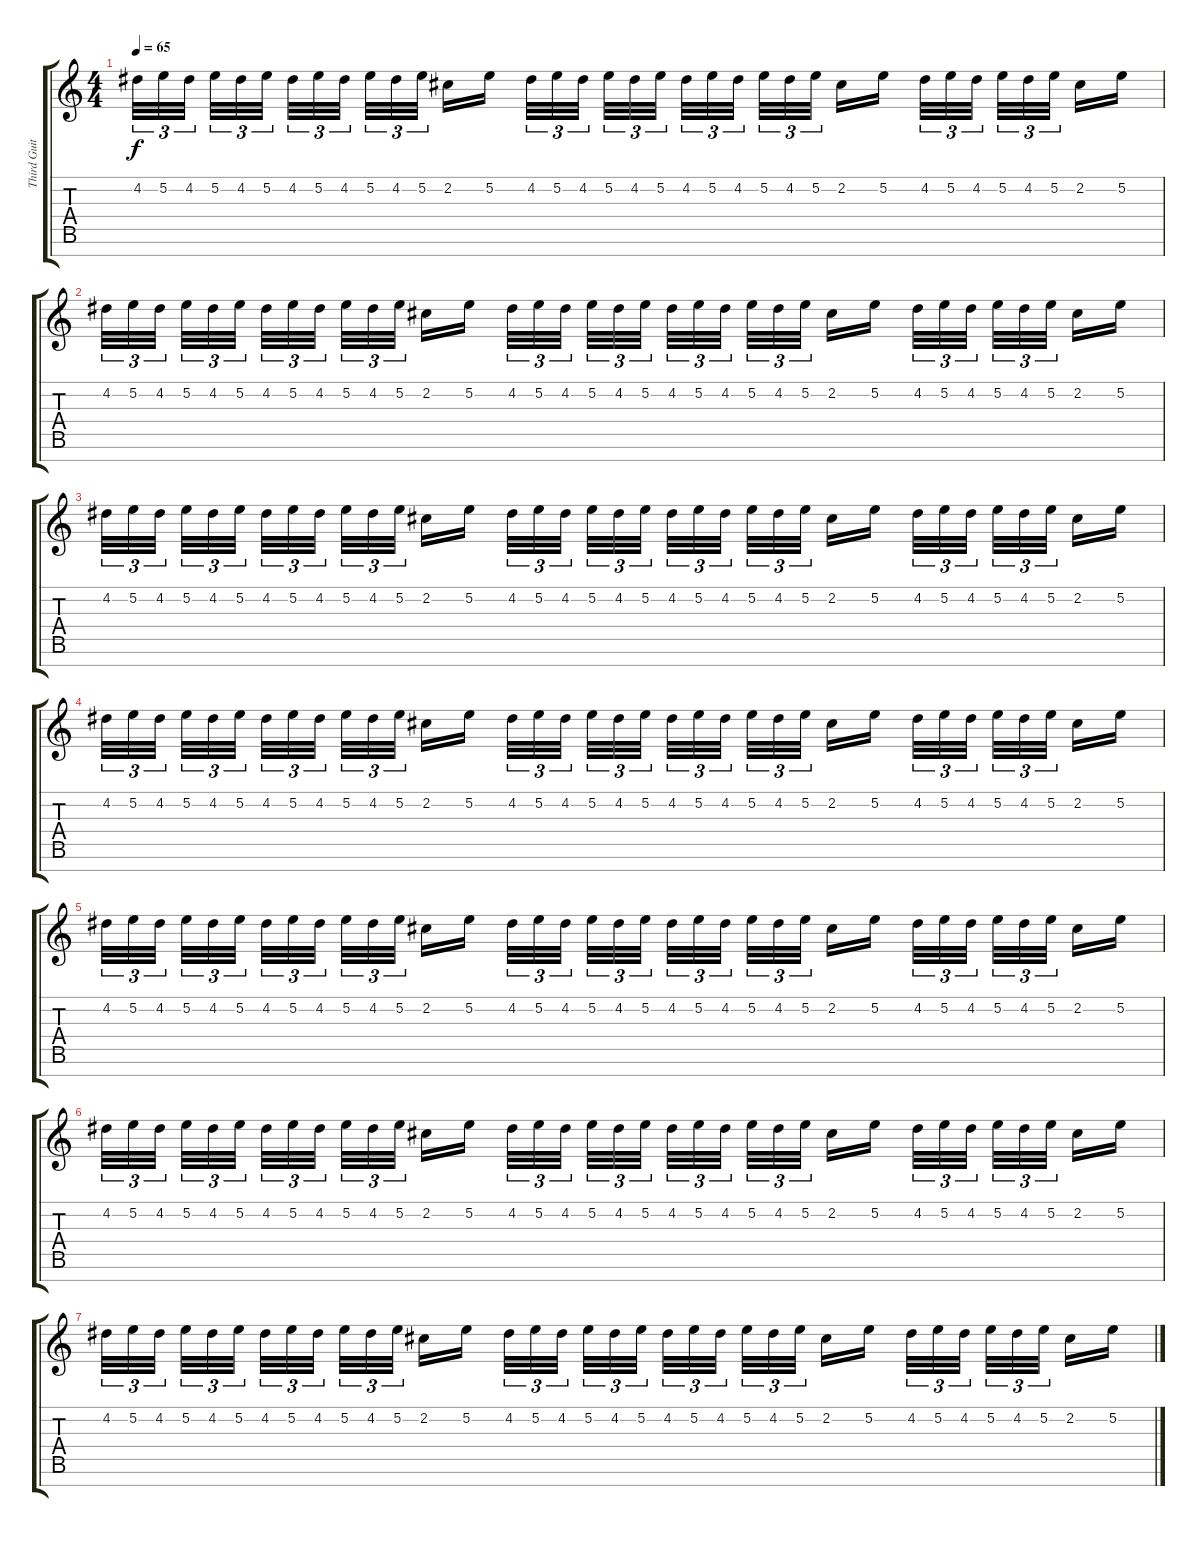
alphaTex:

\track ("Third Guitar" "Third Guit") {instrument distortionguitar}
\staff {score tabs}
\tuning (E4 B3 G3 D3 A2 E2 B1) {hide}
\ts (4 4)
\tempo 65
\clef g2
\ks c
4.2.32{tu (3 2) dy f volume 8} 5.2.32{tu (3 2)} 4.2.32{tu (3 2)} 5.2.32{tu (3 2)} 4.2.32{tu (3 2)} 5.2.32{tu (3 2)} 4.2.32{tu (3 2)} 5.2.32{tu (3 2)} 4.2.32{tu (3 2)} 5.2.32{tu (3 2)} 4.2.32{tu (3 2)} 5.2.32{tu (3 2)} 2.2.16 5.2.16 4.2.32{tu (3 2)} 5.2.32{tu (3 2)} 4.2.32{tu (3 2)} 5.2.32{tu (3 2)} 4.2.32{tu (3 2)} 5.2.32{tu (3 2)} 4.2.32{tu (3 2)} 5.2.32{tu (3 2)} 4.2.32{tu (3 2)} 5.2.32{tu (3 2)} 4.2.32{tu (3 2)} 5.2.32{tu (3 2)} 2.2.16 5.2.16 4.2.32{tu (3 2)} 5.2.32{tu (3 2)} 4.2.32{tu (3 2)} 5.2.32{tu (3 2)} 4.2.32{tu (3 2)} 5.2.32{tu (3 2)} 2.2.16 5.2.16 |
4.2.32{tu (3 2)} 5.2.32{tu (3 2)} 4.2.32{tu (3 2)} 5.2.32{tu (3 2)} 4.2.32{tu (3 2)} 5.2.32{tu (3 2)} 4.2.32{tu (3 2)} 5.2.32{tu (3 2)} 4.2.32{tu (3 2)} 5.2.32{tu (3 2)} 4.2.32{tu (3 2)} 5.2.32{tu (3 2)} 2.2.16 5.2.16 4.2.32{tu (3 2)} 5.2.32{tu (3 2)} 4.2.32{tu (3 2)} 5.2.32{tu (3 2)} 4.2.32{tu (3 2)} 5.2.32{tu (3 2)} 4.2.32{tu (3 2)} 5.2.32{tu (3 2)} 4.2.32{tu (3 2)} 5.2.32{tu (3 2)} 4.2.32{tu (3 2)} 5.2.32{tu (3 2)} 2.2.16 5.2.16 4.2.32{tu (3 2)} 5.2.32{tu (3 2)} 4.2.32{tu (3 2)} 5.2.32{tu (3 2)} 4.2.32{tu (3 2)} 5.2.32{tu (3 2)} 2.2.16 5.2.16 |
4.2.32{tu (3 2)} 5.2.32{tu (3 2)} 4.2.32{tu (3 2)} 5.2.32{tu (3 2)} 4.2.32{tu (3 2)} 5.2.32{tu (3 2)} 4.2.32{tu (3 2)} 5.2.32{tu (3 2)} 4.2.32{tu (3 2)} 5.2.32{tu (3 2)} 4.2.32{tu (3 2)} 5.2.32{tu (3 2)} 2.2.16 5.2.16 4.2.32{tu (3 2)} 5.2.32{tu (3 2)} 4.2.32{tu (3 2)} 5.2.32{tu (3 2)} 4.2.32{tu (3 2)} 5.2.32{tu (3 2)} 4.2.32{tu (3 2)} 5.2.32{tu (3 2)} 4.2.32{tu (3 2)} 5.2.32{tu (3 2)} 4.2.32{tu (3 2)} 5.2.32{tu (3 2)} 2.2.16 5.2.16 4.2.32{tu (3 2)} 5.2.32{tu (3 2)} 4.2.32{tu (3 2)} 5.2.32{tu (3 2)} 4.2.32{tu (3 2)} 5.2.32{tu (3 2)} 2.2.16 5.2.16 |
4.2.32{tu (3 2)} 5.2.32{tu (3 2)} 4.2.32{tu (3 2)} 5.2.32{tu (3 2)} 4.2.32{tu (3 2)} 5.2.32{tu (3 2)} 4.2.32{tu (3 2)} 5.2.32{tu (3 2)} 4.2.32{tu (3 2)} 5.2.32{tu (3 2)} 4.2.32{tu (3 2)} 5.2.32{tu (3 2)} 2.2.16 5.2.16 4.2.32{tu (3 2)} 5.2.32{tu (3 2)} 4.2.32{tu (3 2)} 5.2.32{tu (3 2)} 4.2.32{tu (3 2)} 5.2.32{tu (3 2)} 4.2.32{tu (3 2)} 5.2.32{tu (3 2)} 4.2.32{tu (3 2)} 5.2.32{tu (3 2)} 4.2.32{tu (3 2)} 5.2.32{tu (3 2)} 2.2.16 5.2.16 4.2.32{tu (3 2)} 5.2.32{tu (3 2)} 4.2.32{tu (3 2)} 5.2.32{tu (3 2)} 4.2.32{tu (3 2)} 5.2.32{tu (3 2)} 2.2.16 5.2.16 |
4.2.32{tu (3 2)} 5.2.32{tu (3 2)} 4.2.32{tu (3 2)} 5.2.32{tu (3 2)} 4.2.32{tu (3 2)} 5.2.32{tu (3 2)} 4.2.32{tu (3 2)} 5.2.32{tu (3 2)} 4.2.32{tu (3 2)} 5.2.32{tu (3 2)} 4.2.32{tu (3 2)} 5.2.32{tu (3 2)} 2.2.16 5.2.16 4.2.32{tu (3 2)} 5.2.32{tu (3 2)} 4.2.32{tu (3 2)} 5.2.32{tu (3 2)} 4.2.32{tu (3 2)} 5.2.32{tu (3 2)} 4.2.32{tu (3 2)} 5.2.32{tu (3 2)} 4.2.32{tu (3 2)} 5.2.32{tu (3 2)} 4.2.32{tu (3 2)} 5.2.32{tu (3 2)} 2.2.16 5.2.16 4.2.32{tu (3 2)} 5.2.32{tu (3 2)} 4.2.32{tu (3 2)} 5.2.32{tu (3 2)} 4.2.32{tu (3 2)} 5.2.32{tu (3 2)} 2.2.16 5.2.16 |
4.2.32{tu (3 2)} 5.2.32{tu (3 2)} 4.2.32{tu (3 2)} 5.2.32{tu (3 2)} 4.2.32{tu (3 2)} 5.2.32{tu (3 2)} 4.2.32{tu (3 2)} 5.2.32{tu (3 2)} 4.2.32{tu (3 2)} 5.2.32{tu (3 2)} 4.2.32{tu (3 2)} 5.2.32{tu (3 2)} 2.2.16 5.2.16 4.2.32{tu (3 2)} 5.2.32{tu (3 2)} 4.2.32{tu (3 2)} 5.2.32{tu (3 2)} 4.2.32{tu (3 2)} 5.2.32{tu (3 2)} 4.2.32{tu (3 2)} 5.2.32{tu (3 2)} 4.2.32{tu (3 2)} 5.2.32{tu (3 2)} 4.2.32{tu (3 2)} 5.2.32{tu (3 2)} 2.2.16 5.2.16 4.2.32{tu (3 2)} 5.2.32{tu (3 2)} 4.2.32{tu (3 2)} 5.2.32{tu (3 2)} 4.2.32{tu (3 2)} 5.2.32{tu (3 2)} 2.2.16 5.2.16 |
4.2.32{tu (3 2)} 5.2.32{tu (3 2)} 4.2.32{tu (3 2)} 5.2.32{tu (3 2)} 4.2.32{tu (3 2)} 5.2.32{tu (3 2)} 4.2.32{tu (3 2)} 5.2.32{tu (3 2)} 4.2.32{tu (3 2)} 5.2.32{tu (3 2)} 4.2.32{tu (3 2)} 5.2.32{tu (3 2)} 2.2.16 5.2.16 4.2.32{tu (3 2)} 5.2.32{tu (3 2)} 4.2.32{tu (3 2)} 5.2.32{tu (3 2)} 4.2.32{tu (3 2)} 5.2.32{tu (3 2)} 4.2.32{tu (3 2)} 5.2.32{tu (3 2)} 4.2.32{tu (3 2)} 5.2.32{tu (3 2)} 4.2.32{tu (3 2)} 5.2.32{tu (3 2)} 2.2.16 5.2.16 4.2.32{tu (3 2)} 5.2.32{tu (3 2)} 4.2.32{tu (3 2)} 5.2.32{tu (3 2)} 4.2.32{tu (3 2)} 5.2.32{tu (3 2)} 2.2.16 5.2.16
